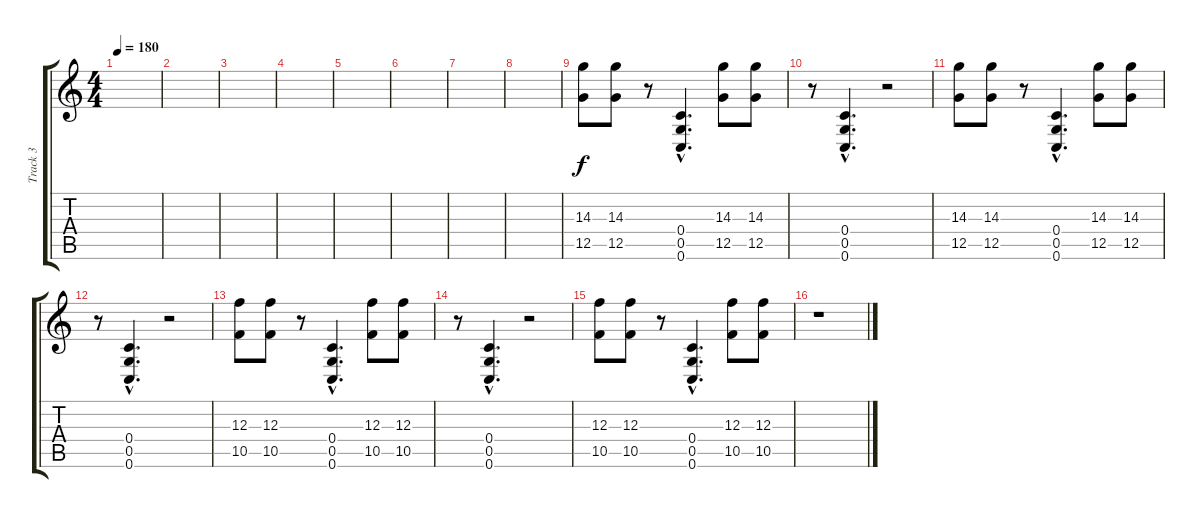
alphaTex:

\track ("Track 3" "Track 3") {instrument distortionguitar}
\staff {score tabs}
\tuning (D4 A3 F3 C3 G2 C2) {hide}
\ts (4 4)
\tempo 180
\clef g2
\ks c
|
|
|
|
|
|
|
|
(14.3 12.5).8 (14.3 12.5).8 r.8 (0.4{hac} 0.5{hac} 0.6{hac}).4{d} (14.3 12.5).8 (14.3 12.5).8 |
r.8 (0.4{hac} 0.5{hac} 0.6{hac}).4{d} r.2 |
(14.3 12.5).8 (14.3 12.5).8 r.8 (0.4{hac} 0.5{hac} 0.6{hac}).4{d} (14.3 12.5).8 (14.3 12.5).8 |
r.8 (0.4{hac} 0.5{hac} 0.6{hac}).4{d} r.2 |
(12.3 10.5).8 (12.3 10.5).8 r.8 (0.4{hac} 0.5{hac} 0.6{hac}).4{d} (12.3 10.5).8 (12.3 10.5).8 |
r.8 (0.4{hac} 0.5{hac} 0.6{hac}).4{d} r.2 |
(12.3 10.5).8 (12.3 10.5).8 r.8 (0.4{hac} 0.5{hac} 0.6{hac}).4{d} (12.3 10.5).8 (12.3 10.5).8 |
r.1
